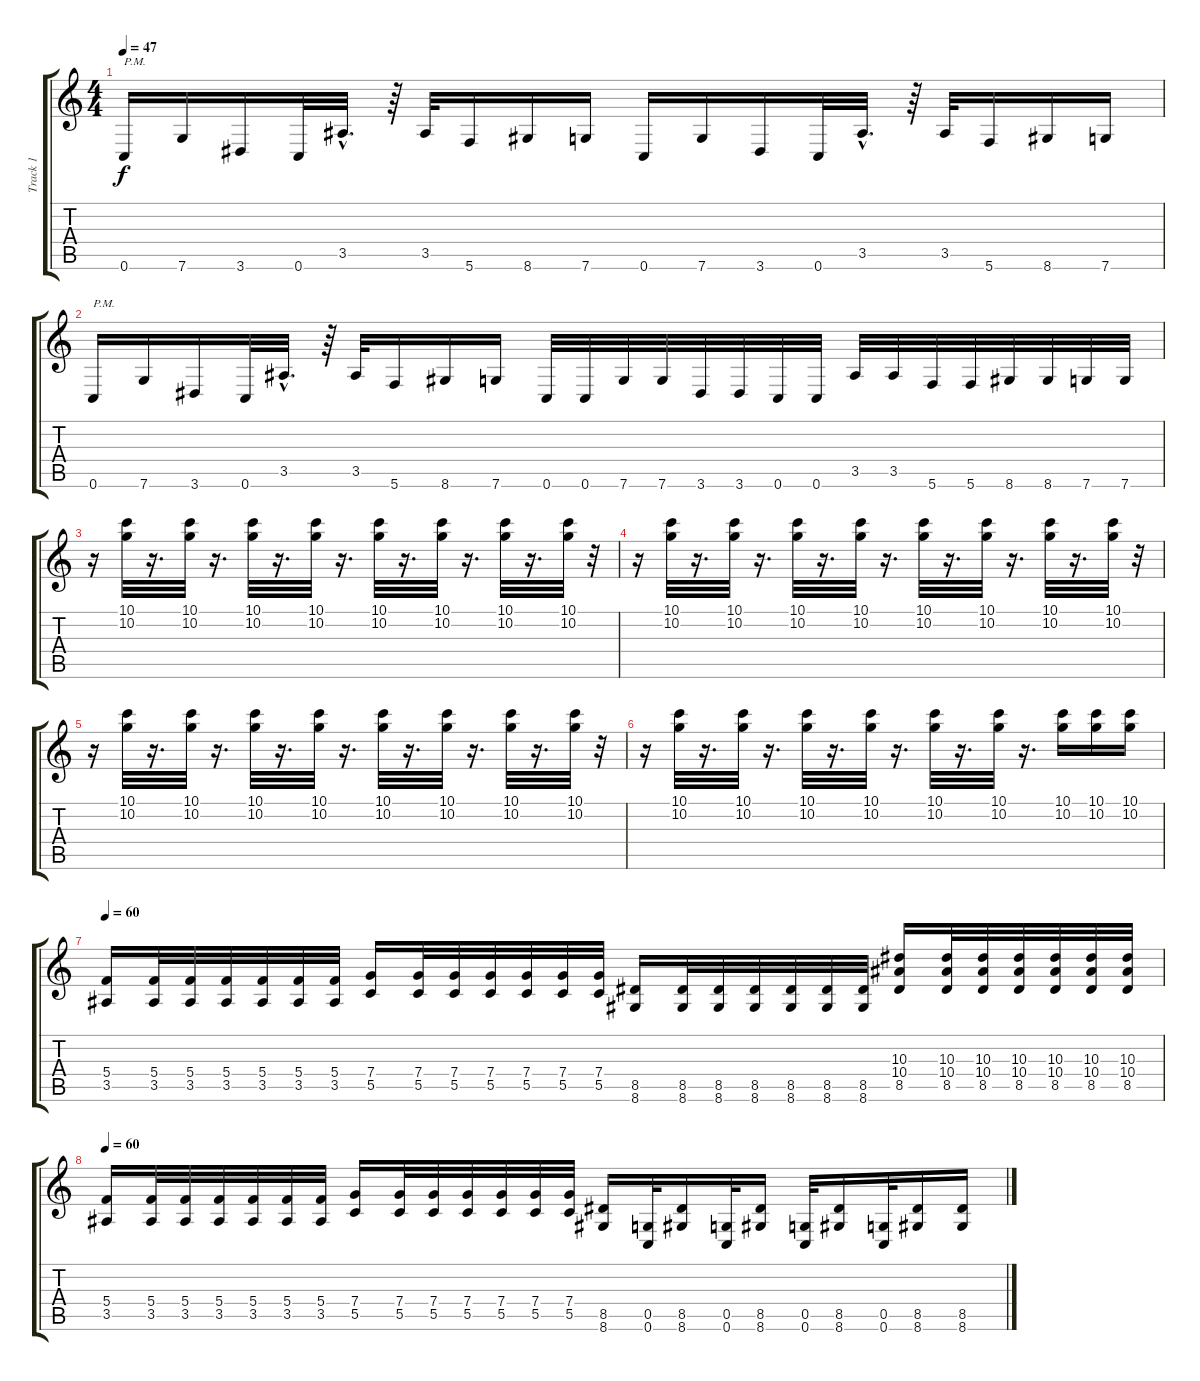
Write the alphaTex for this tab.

\track ("Track 1" "Track 1") {instrument distortionguitar}
\staff {score tabs}
\tuning (D4 A3 F3 C3 G2 C2) {hide}
\ts (4 4)
\tempo 47
\clef g2
\ks c
0.6.16{txt "P.M." dy f} 7.6.16 3.6.16 0.6.32 3.5{hac}.32{d} r.64 3.5.32 5.6.16 8.6.16 7.6.16 0.6.16 7.6.16 3.6.16 0.6.32 3.5{hac}.32{d} r.64 3.5.32 5.6.16 8.6.16 7.6.16 |
0.6.16{txt "P.M."} 7.6.16 3.6.16 0.6.32 3.5{hac}.32{d} r.64 3.5.32 5.6.16 8.6.16 7.6.16 0.6.32 0.6.32 7.6.32 7.6.32 3.6.32 3.6.32 0.6.32 0.6.32 3.5.32 3.5.32 5.6.32 5.6.32 8.6.32 8.6.32 7.6.32 7.6.32 |
r.16 (10.1 10.2).32{volume 11} r.16{d} (10.1 10.2).32 r.16{d} (10.1 10.2).32 r.16{d} (10.1 10.2).32 r.16{d} (10.1 10.2).32 r.16{d} (10.1 10.2).32 r.16{d} (10.1 10.2).32 r.16{d} (10.1 10.2).32 r.32 |
r.16 (10.1 10.2).32 r.16{d} (10.1 10.2).32 r.16{d} (10.1 10.2).32 r.16{d} (10.1 10.2).32 r.16{d} (10.1 10.2).32 r.16{d} (10.1 10.2).32 r.16{d} (10.1 10.2).32 r.16{d} (10.1 10.2).32 r.32 |
r.16 (10.1 10.2).32 r.16{d} (10.1 10.2).32 r.16{d} (10.1 10.2).32 r.16{d} (10.1 10.2).32 r.16{d} (10.1 10.2).32 r.16{d} (10.1 10.2).32 r.16{d} (10.1 10.2).32 r.16{d} (10.1 10.2).32 r.32 |
r.16 (10.1 10.2).32 r.16{d} (10.1 10.2).32 r.16{d} (10.1 10.2).32 r.16{d} (10.1 10.2).32 r.16{d} (10.1 10.2).32 r.16{d} (10.1 10.2).32 r.16{d} (10.1 10.2).16{volume 13} (10.1 10.2).16 (10.1 10.2).16 |
\tempo 60
(5.4 3.5).16 (5.4 3.5).32 (5.4 3.5).32 (5.4 3.5).32 (5.4 3.5).32 (5.4 3.5).32 (5.4 3.5).32 (7.4 5.5).16 (7.4 5.5).32 (7.4 5.5).32 (7.4 5.5).32 (7.4 5.5).32 (7.4 5.5).32 (7.4 5.5).32 (8.5 8.6).16 (8.5 8.6).32 (8.5 8.6).32 (8.5 8.6).32 (8.5 8.6).32 (8.5 8.6).32 (8.5 8.6).32 (10.3 10.4 8.5).16 (10.3 10.4 8.5).32 (10.3 10.4 8.5).32 (10.3 10.4 8.5).32 (10.3 10.4 8.5).32 (10.3 10.4 8.5).32 (10.3 10.4 8.5).32 |
\tempo 60
(5.4 3.5).16 (5.4 3.5).32 (5.4 3.5).32 (5.4 3.5).32 (5.4 3.5).32 (5.4 3.5).32 (5.4 3.5).32 (7.4 5.5).16 (7.4 5.5).32 (7.4 5.5).32 (7.4 5.5).32 (7.4 5.5).32 (7.4 5.5).32 (7.4 5.5).32 (8.5 8.6).16 (0.5 0.6).32 (8.5 8.6).16 (0.5 0.6).32 (8.5 8.6).16 (0.5 0.6).32 (8.5 8.6).16 (0.5 0.6).32 (8.5 8.6).16 (8.5 8.6).16
